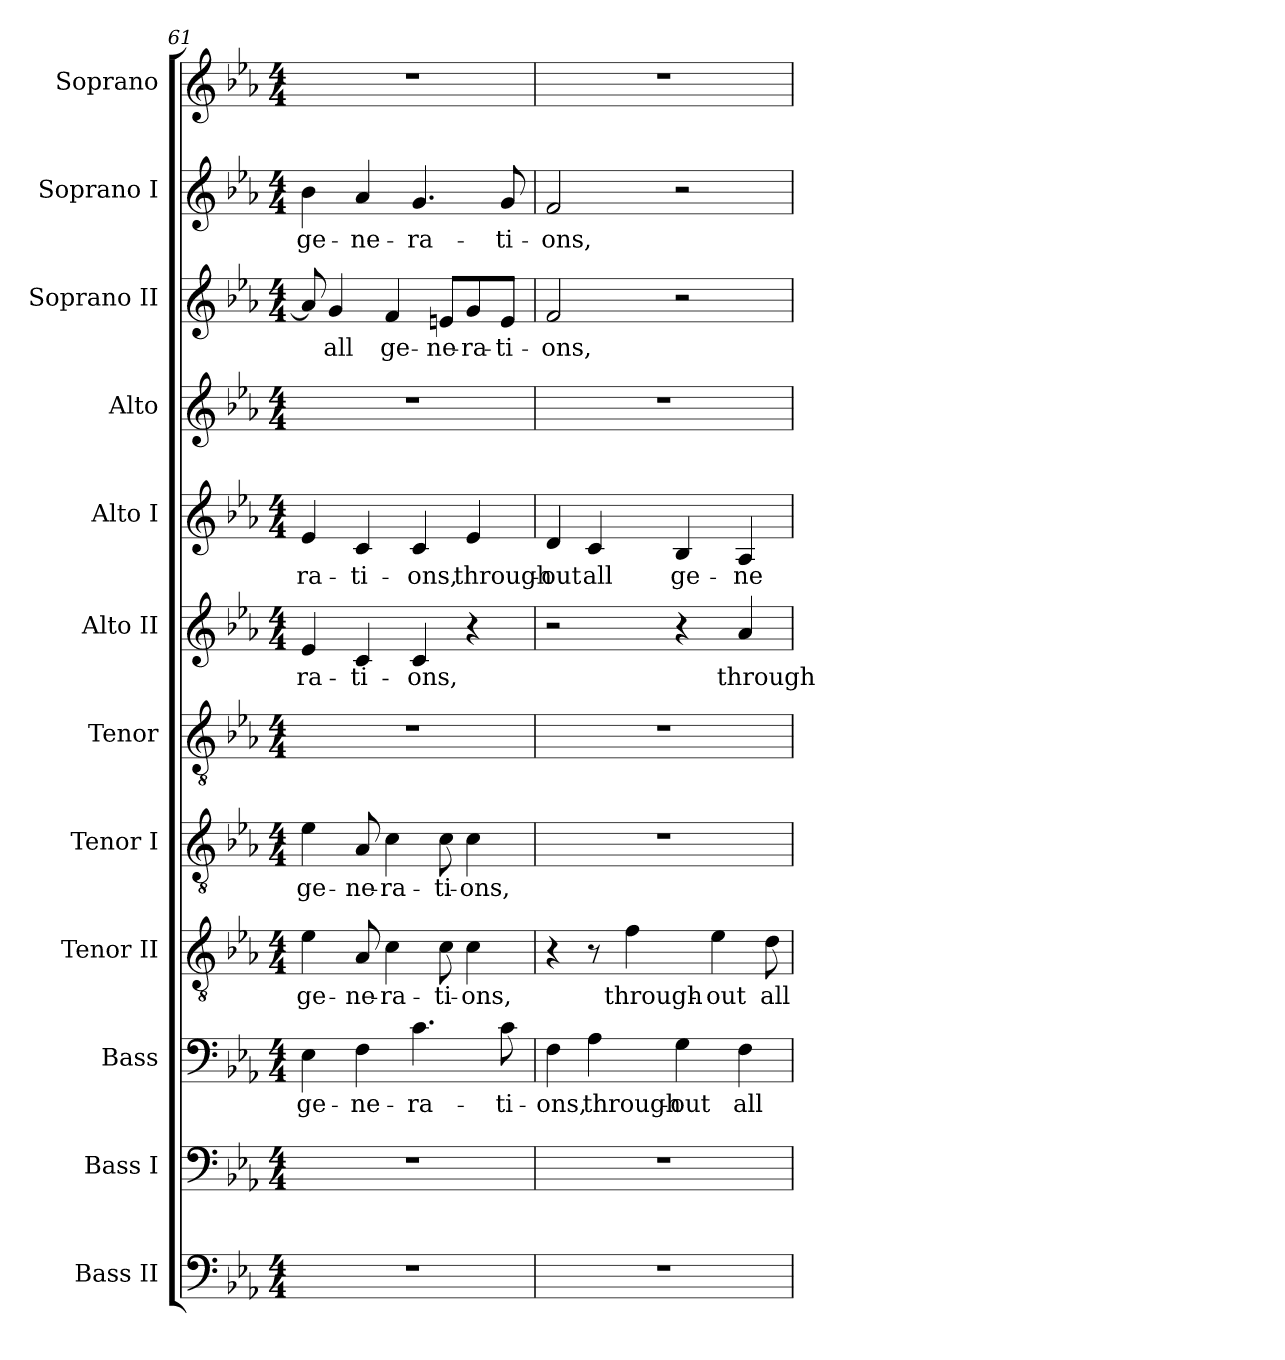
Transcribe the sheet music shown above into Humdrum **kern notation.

**kern	**kern	**kern	**text	**kern	**text	**kern	**text	**kern	**kern	**text	**kern	**text	**kern	**kern	**text	**kern	**text	**kern
*part12	*part11	*part10	*part10	*part9	*part9	*part8	*part8	*part7	*part6	*part6	*part5	*part5	*part4	*part3	*part3	*part2	*part2	*part1
*staff12	*staff11	*staff10	*staff10	*staff9	*staff9	*staff8	*staff8	*staff7	*staff6	*staff6	*staff5	*staff5	*staff4	*staff3	*staff3	*staff2	*staff2	*staff1
*I"Bass II	*I"Bass I	*I"Bass	*	*I"Tenor II	*	*I"Tenor I	*	*I"Tenor	*I"Alto II	*	*I"Alto I	*	*I"Alto	*I"Soprano II	*	*I"Soprano I	*	*I"Soprano
*I'BII	*I'BI	*I'B	*	*I'TII	*	*I'TI	*	*I'T	*I'AII	*	*I'AI	*	*I'A	*I'SII	*	*I'SI	*	*I'S
!!LO:PB:g=z
*clefF4	*clefF4	*clefF4	*	*clefGv2	*	*clefGv2	*	*clefGv2	*clefG2	*	*clefG2	*	*clefG2	*clefG2	*	*clefG2	*	*clefG2
*ITrd7c12	*	*ITrd7c12	*	*ITrd7c12	*	*ITrd7c12	*	*ITrd7c12	*	*	*	*	*	*	*	*	*	*
*k[b-e-a-]	*k[b-e-a-]	*k[b-e-a-]	*	*k[b-e-a-]	*	*k[b-e-a-]	*	*k[b-e-a-]	*k[b-e-a-]	*	*k[b-e-a-]	*	*k[b-e-a-]	*k[b-e-a-]	*	*k[b-e-a-]	*	*k[b-e-a-]
*E-:	*E-:	*E-:	*	*E-:	*	*E-:	*	*E-:	*E-:	*	*E-:	*	*E-:	*E-:	*	*E-:	*	*E-:
*M4/4	*M4/4	*M4/4	*	*M4/4	*	*M4/4	*	*M4/4	*M4/4	*	*M4/4	*	*M4/4	*M4/4	*	*M4/4	*	*M4/4
=61	=61	=61	=61	=61	=61	=61	=61	=61	=61	=61	=61	=61	=61	=61	=61	=61	=61	=61
!	!	!	!LO:LY:b:color=#000000	!	!	!	!	!	!	!	!	!	!	!	!	!	!	!
!	!	!	!	!	!LO:LY:b:color=#000000	!	!	!	!	!	!	!	!	!	!	!	!	!
!	!	!	!	!	!	!	!LO:LY:b:color=#000000	!	!	!	!	!	!	!	!	!	!	!
!	!	!	!	!	!	!	!	!	!	!LO:LY:b:color=#000000	!	!	!	!	!	!	!	!
!	!	!	!	!	!	!	!	!	!	!	!	!LO:LY:b:color=#000000	!	!	!	!	!	!
!	!	!	!	!	!	!	!	!	!	!	!	!	!	!	!	!	!LO:LY:b:color=#000000	!
1r	1r	4EE-i\	ge-	4E-i\	ge-	4E-i\	ge-	1r	4e-i/	ra-	4e-i/	ra-	1r	8a-i/]	.	4b-i\	ge-	1r
!	!	!	!	!	!	!	!	!	!	!	!	!	!	!	!LO:LY:b:color=#000000	!	!	!
.	.	.	.	.	.	.	.	.	.	.	.	.	.	4gi/	all	.	.	.
!	!	!	!LO:LY:b:color=#000000	!	!	!	!	!	!	!	!	!	!	!	!	!	!	!
!	!	!	!	!	!LO:LY:b:color=#000000	!	!	!	!	!	!	!	!	!	!	!	!	!
!	!	!	!	!	!	!	!LO:LY:b:color=#000000	!	!	!	!	!	!	!	!	!	!	!
!	!	!	!	!	!	!	!	!	!	!LO:LY:b:color=#000000	!	!	!	!	!	!	!	!
!	!	!	!	!	!	!	!	!	!	!	!	!LO:LY:b:color=#000000	!	!	!	!	!	!
!	!	!	!	!	!	!	!	!	!	!	!	!	!	!	!	!	!LO:LY:b:color=#000000	!
.	.	4FFi\	-ne-	8AA-i/	-ne-	8AA-i/	-ne-	.	4ci/	-ti-	4ci/	-ti-	.	.	.	4a-i/	-ne-	.
!	!	!	!	!	!LO:LY:b:color=#000000	!	!	!	!	!	!	!	!	!	!	!	!	!
!	!	!	!	!	!	!	!LO:LY:b:color=#000000	!	!	!	!	!	!	!	!	!	!	!
!	!	!	!	!	!	!	!	!	!	!	!	!	!	!	!LO:LY:b:color=#000000	!	!	!
.	.	.	.	4Ci\	-ra-	4Ci\	-ra-	.	.	.	.	.	.	4fi/	ge-	.	.	.
!	!	!	!LO:LY:b:color=#000000	!	!	!	!	!	!	!	!	!	!	!	!	!	!	!
!	!	!	!	!	!	!	!	!	!	!LO:LY:b:color=#000000	!	!	!	!	!	!	!	!
!	!	!	!	!	!	!	!	!	!	!	!	!LO:LY:b:color=#000000	!	!	!	!	!	!
!	!	!	!	!	!	!	!	!	!	!	!	!	!	!	!	!	!LO:LY:b:color=#000000	!
.	.	4.Ci\	-ra-	.	.	.	.	.	4ci/	-ons,	4ci/	-ons,	.	.	.	4.gi/	-ra-	.
!	!	!	!	!	!LO:LY:b:color=#000000	!	!	!	!	!	!	!	!	!	!	!	!	!
!	!	!	!	!	!	!	!LO:LY:b:color=#000000	!	!	!	!	!	!	!	!	!	!	!
!	!	!	!	!	!	!	!	!	!	!	!	!	!	!	!LO:LY:b:color=#000000	!	!	!
.	.	.	.	8Ci\	-ti-	8Ci\	-ti-	.	.	.	.	.	.	8eni/L	-ne-	.	.	.
!	!	!	!	!	!LO:LY:b:color=#000000	!	!	!	!	!	!	!	!	!	!	!	!	!
!	!	!	!	!	!	!	!LO:LY:b:color=#000000	!	!	!	!	!	!	!	!	!	!	!
!	!	!	!	!	!	!	!	!	!	!	!	!LO:LY:b:color=#000000	!	!	!	!	!	!
!	!	!	!	!	!	!	!	!	!	!	!	!	!	!	!LO:LY:b:color=#000000	!	!	!
.	.	.	.	4Ci\	-ons,	4Ci\	-ons,	.	4r	.	4e-i/	through-	.	8gi/	-ra-	.	.	.
!	!	!	!LO:LY:b:color=#000000	!	!	!	!	!	!	!	!	!	!	!	!	!	!	!
!	!	!	!	!	!	!	!	!	!	!	!	!	!	!	!LO:LY:b:color=#000000	!	!	!
!	!	!	!	!	!	!	!	!	!	!	!	!	!	!	!	!	!LO:LY:b:color=#000000	!
.	.	8Ci\	-ti-	.	.	.	.	.	.	.	.	.	.	8ei/J	-ti-	8gi/	-ti-	.
=62	=62	=62	=62	=62	=62	=62	=62	=62	=62	=62	=62	=62	=62	=62	=62	=62	=62	=62
!	!	!	!LO:LY:b:color=#000000	!	!	!	!	!	!	!	!	!	!	!	!	!	!	!
!	!	!	!	!	!	!	!	!	!	!	!	!LO:LY:b:color=#000000	!	!	!	!	!	!
!	!	!	!	!	!	!	!	!	!	!	!	!	!	!	!LO:LY:b:color=#000000	!	!	!
!	!	!	!	!	!	!	!	!	!	!	!	!	!	!	!	!	!LO:LY:b:color=#000000	!
1r	1r	4FFi\	-ons,	4r	.	1r	.	1r	2r	.	4di/	-out	1r	2fi/	-ons,	2fi/	-ons,	1r
!	!	!	!LO:LY:b:color=#000000	!	!	!	!	!	!	!	!	!	!	!	!	!	!	!
!	!	!	!	!	!	!	!	!	!	!	!	!LO:LY:b:color=#000000	!	!	!	!	!	!
.	.	4AA-i\	through-	8r	.	.	.	.	.	.	4ci/	all	.	.	.	.	.	.
!	!	!	!	!	!LO:LY:b:color=#000000	!	!	!	!	!	!	!	!	!	!	!	!	!
.	.	.	.	4Fi\	through-	.	.	.	.	.	.	.	.	.	.	.	.	.
!	!	!	!LO:LY:b:color=#000000	!	!	!	!	!	!	!	!	!	!	!	!	!	!	!
!	!	!	!	!	!	!	!	!	!	!	!	!LO:LY:b:color=#000000	!	!	!	!	!	!
.	.	4GGi\	-out	.	.	.	.	.	4r	.	4B-i/	ge-	.	2r	.	2r	.	.
!	!	!	!	!	!LO:LY:b:color=#000000	!	!	!	!	!	!	!	!	!	!	!	!	!
.	.	.	.	4E-i\	-out	.	.	.	.	.	.	.	.	.	.	.	.	.
!	!	!	!LO:LY:b:color=#000000	!	!	!	!	!	!	!	!	!	!	!	!	!	!	!
!	!	!	!	!	!	!	!	!	!	!LO:LY:b:color=#000000	!	!	!	!	!	!	!	!
!	!	!	!	!	!	!	!	!	!	!	!	!LO:LY:b:color=#000000	!	!	!	!	!	!
.	.	4FFi\	all	.	.	.	.	.	4a-i/	through-	4A-i/	-ne-	.	.	.	.	.	.
!	!	!	!	!	!LO:LY:b:color=#000000	!	!	!	!	!	!	!	!	!	!	!	!	!
.	.	.	.	8Di\	all	.	.	.	.	.	.	.	.	.	.	.	.	.
=	=	=	=	=	=	=	=	=	=	=	=	=	=	=	=	=	=	=
*-	*-	*-	*-	*-	*-	*-	*-	*-	*-	*-	*-	*-	*-	*-	*-	*-	*-	*-
